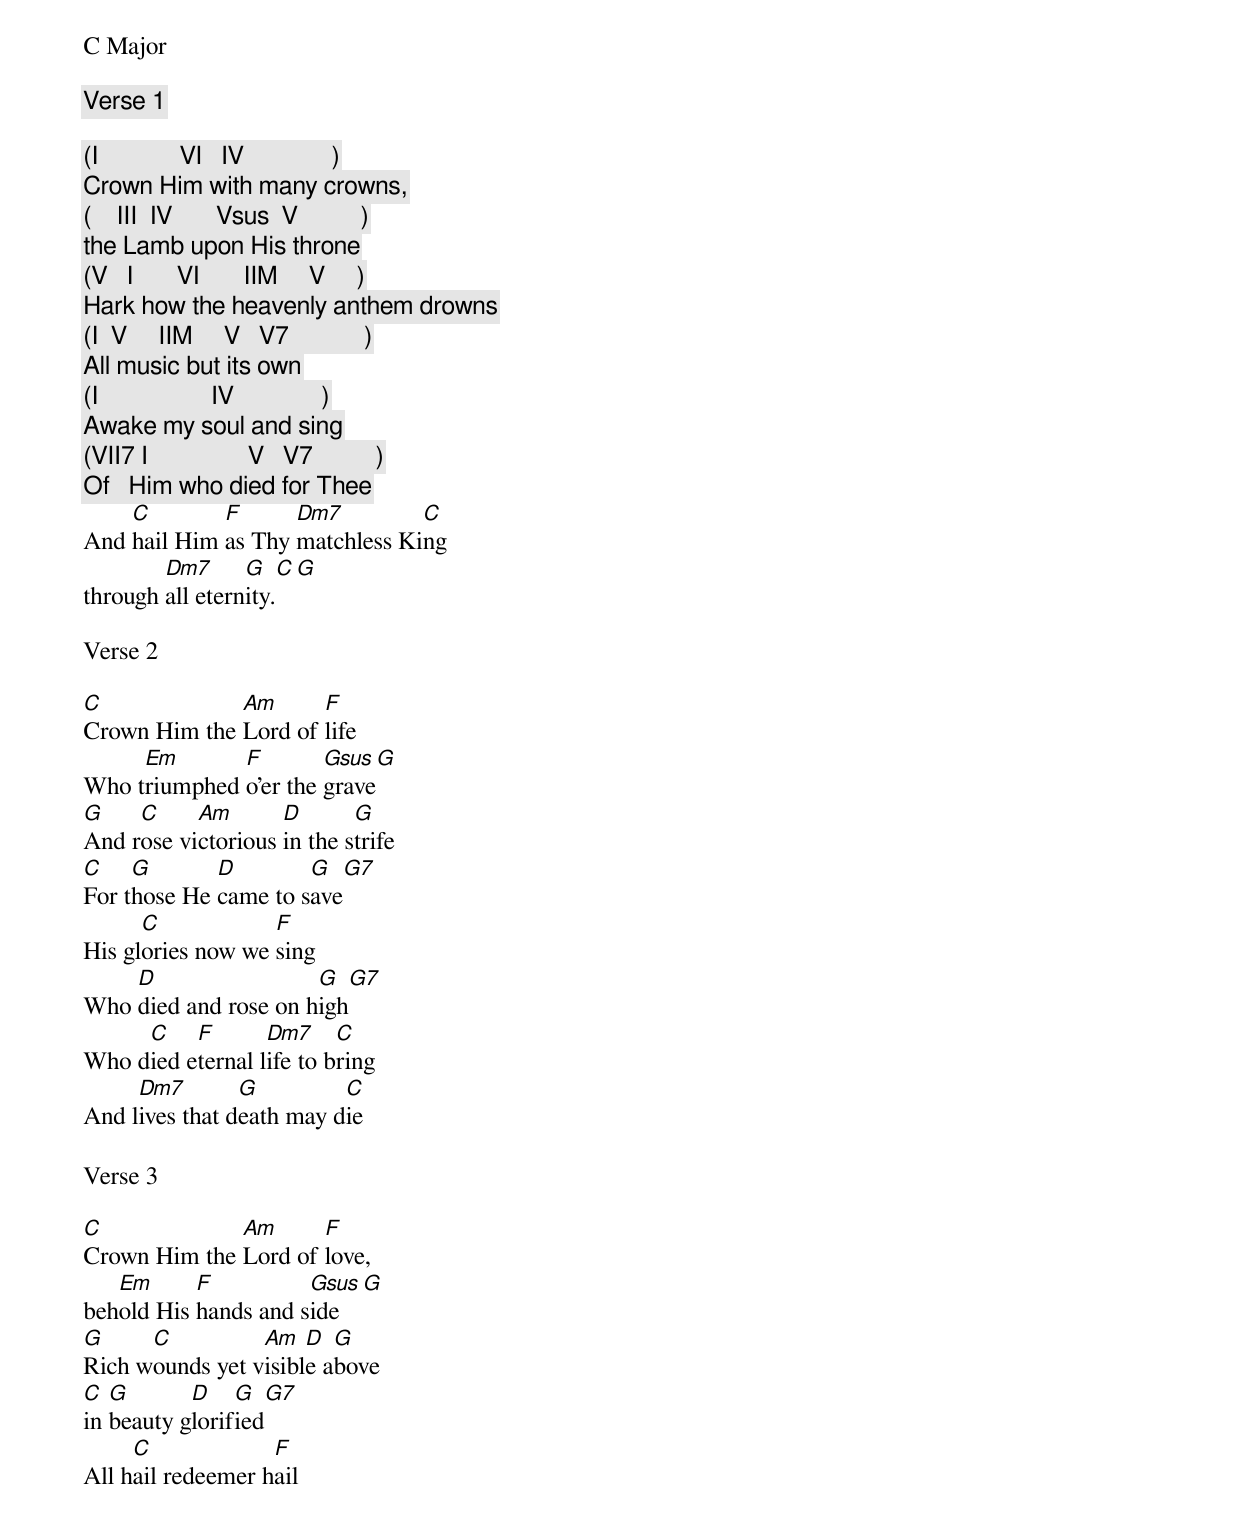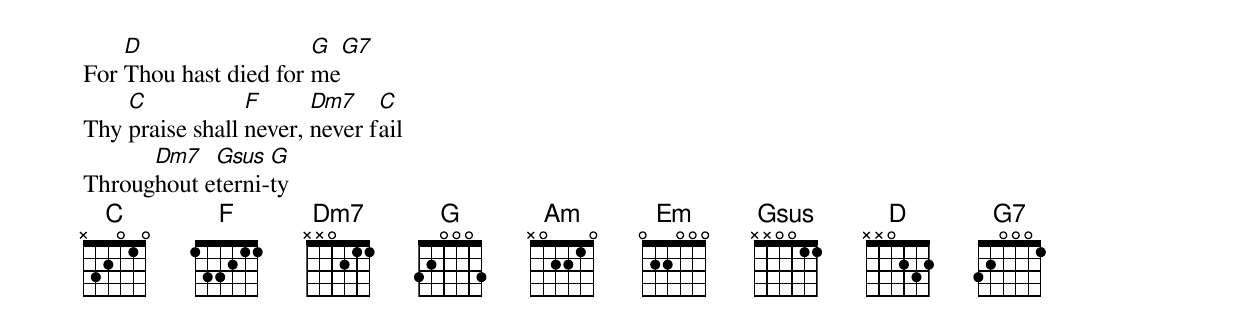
C Major

Verse 1

(I             VI   IV              )
Crown Him with many crowns,
(    III  IV       Vsus  V          )
 the Lamb upon His throne
(V   I       VI       IIM     V     )
Hark how the heavenly anthem drowns
(I  V     IIM     V   V7            )
All music but its own
(I                  IV              )
Awake my soul and sing
(VII7 I                V   V7          )
 Of   Him who died for Thee
    C        F      Dm7         C
And hail Him as Thy matchless King
        Dm7      G   C  G
through all eternity.

Verse 2

C             Am      F
Crown Him the Lord of life
     Em       F        Gsus  G
Who triumphed o'er the grave
G    C     Am       D       G
And rose victorious in the strife
C    G       D        G   G7
For those He came to save
      C            F
His glories now we sing
    D                 G  G7
Who died and rose on high
     C    F       Dm7     C
Who died eternal life to bring
     Dm7        G         C
And lives that death may die
<page break>
Verse 3

C             Am      F
Crown Him the Lord of love,
   Em      F          Gsus  G
behold His hands and side
G     C          Am   D  G
Rich wounds yet visible above
C  G       D    G   G7
in beauty glorified
     C             F
All hail redeemer hail
    D                  G   G7
For Thou hast died for me
    C            F      Dm7    C
Thy praise shall never, never fail
      Dm7   Gsus  G
Throughout eterni-ty
